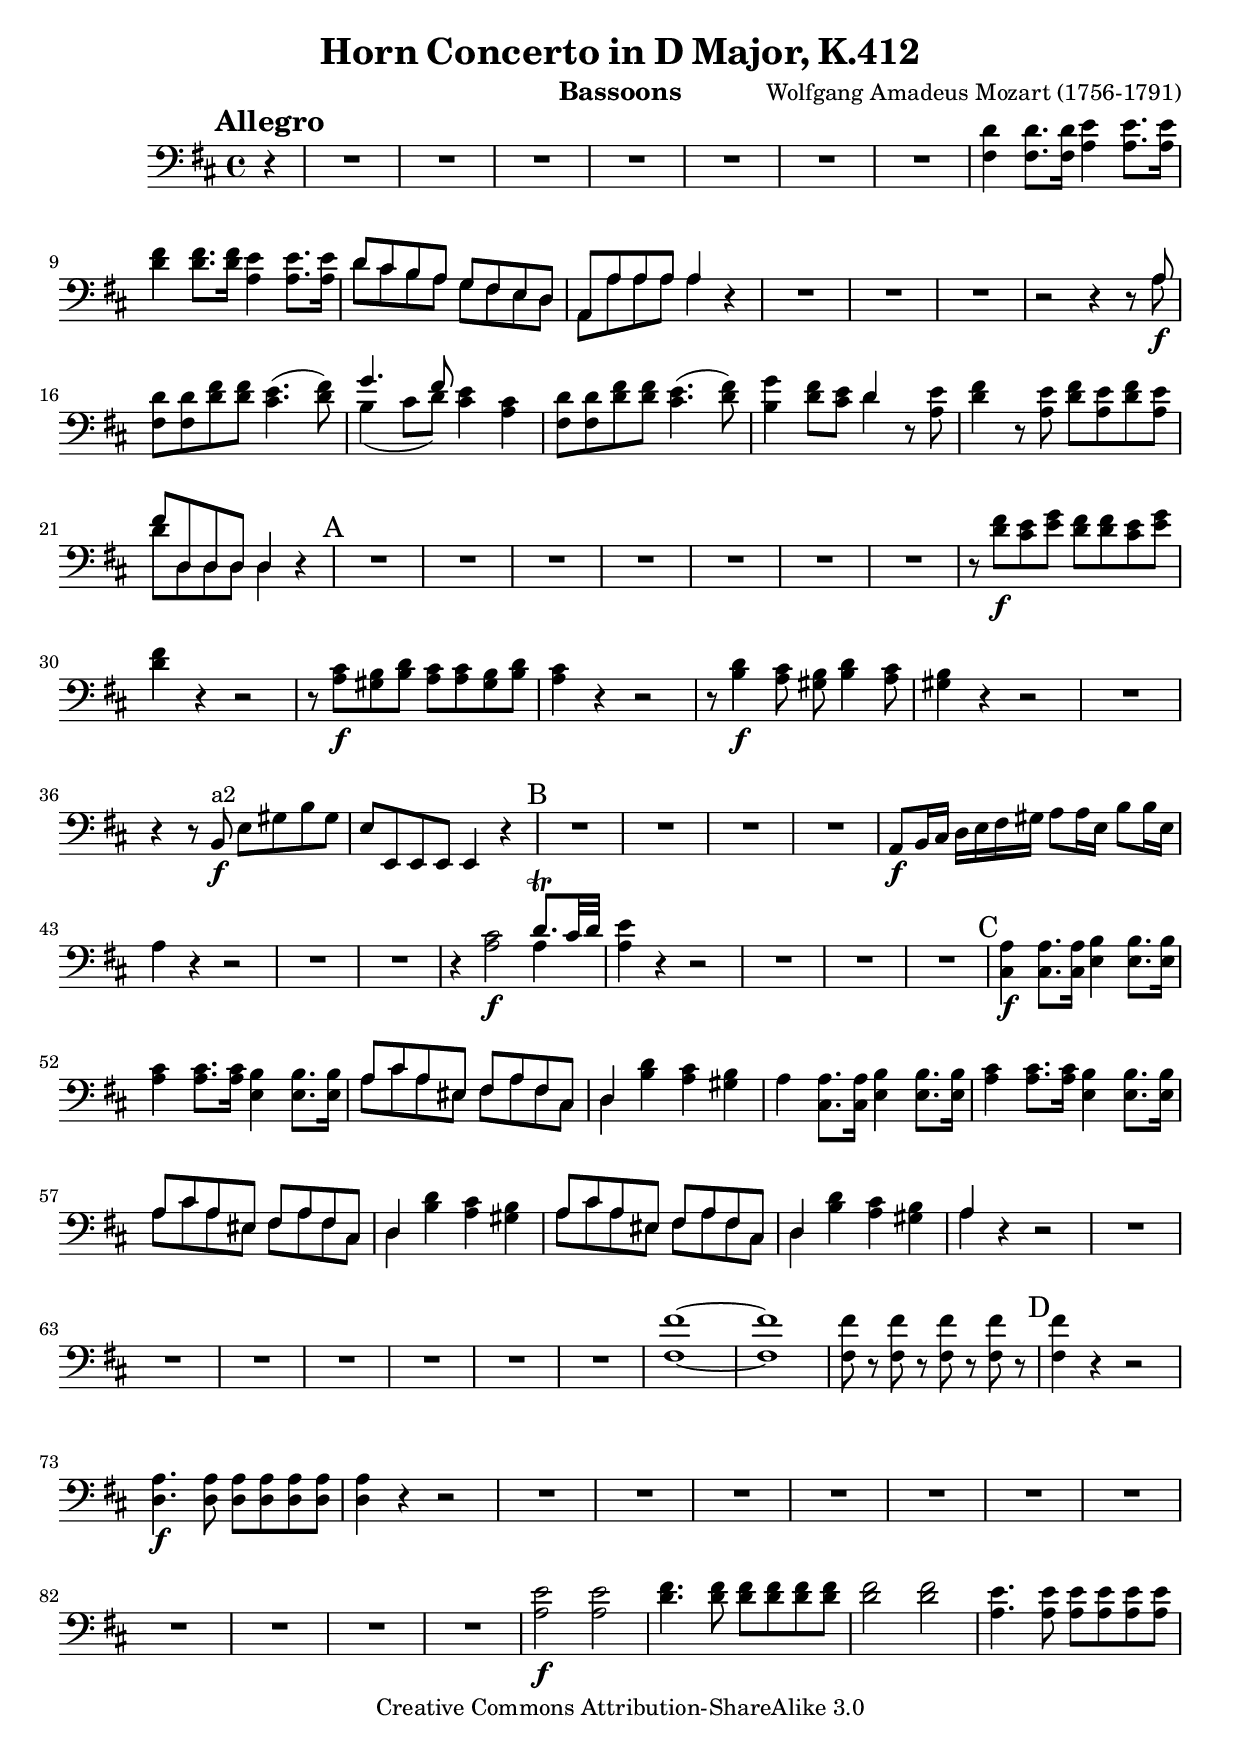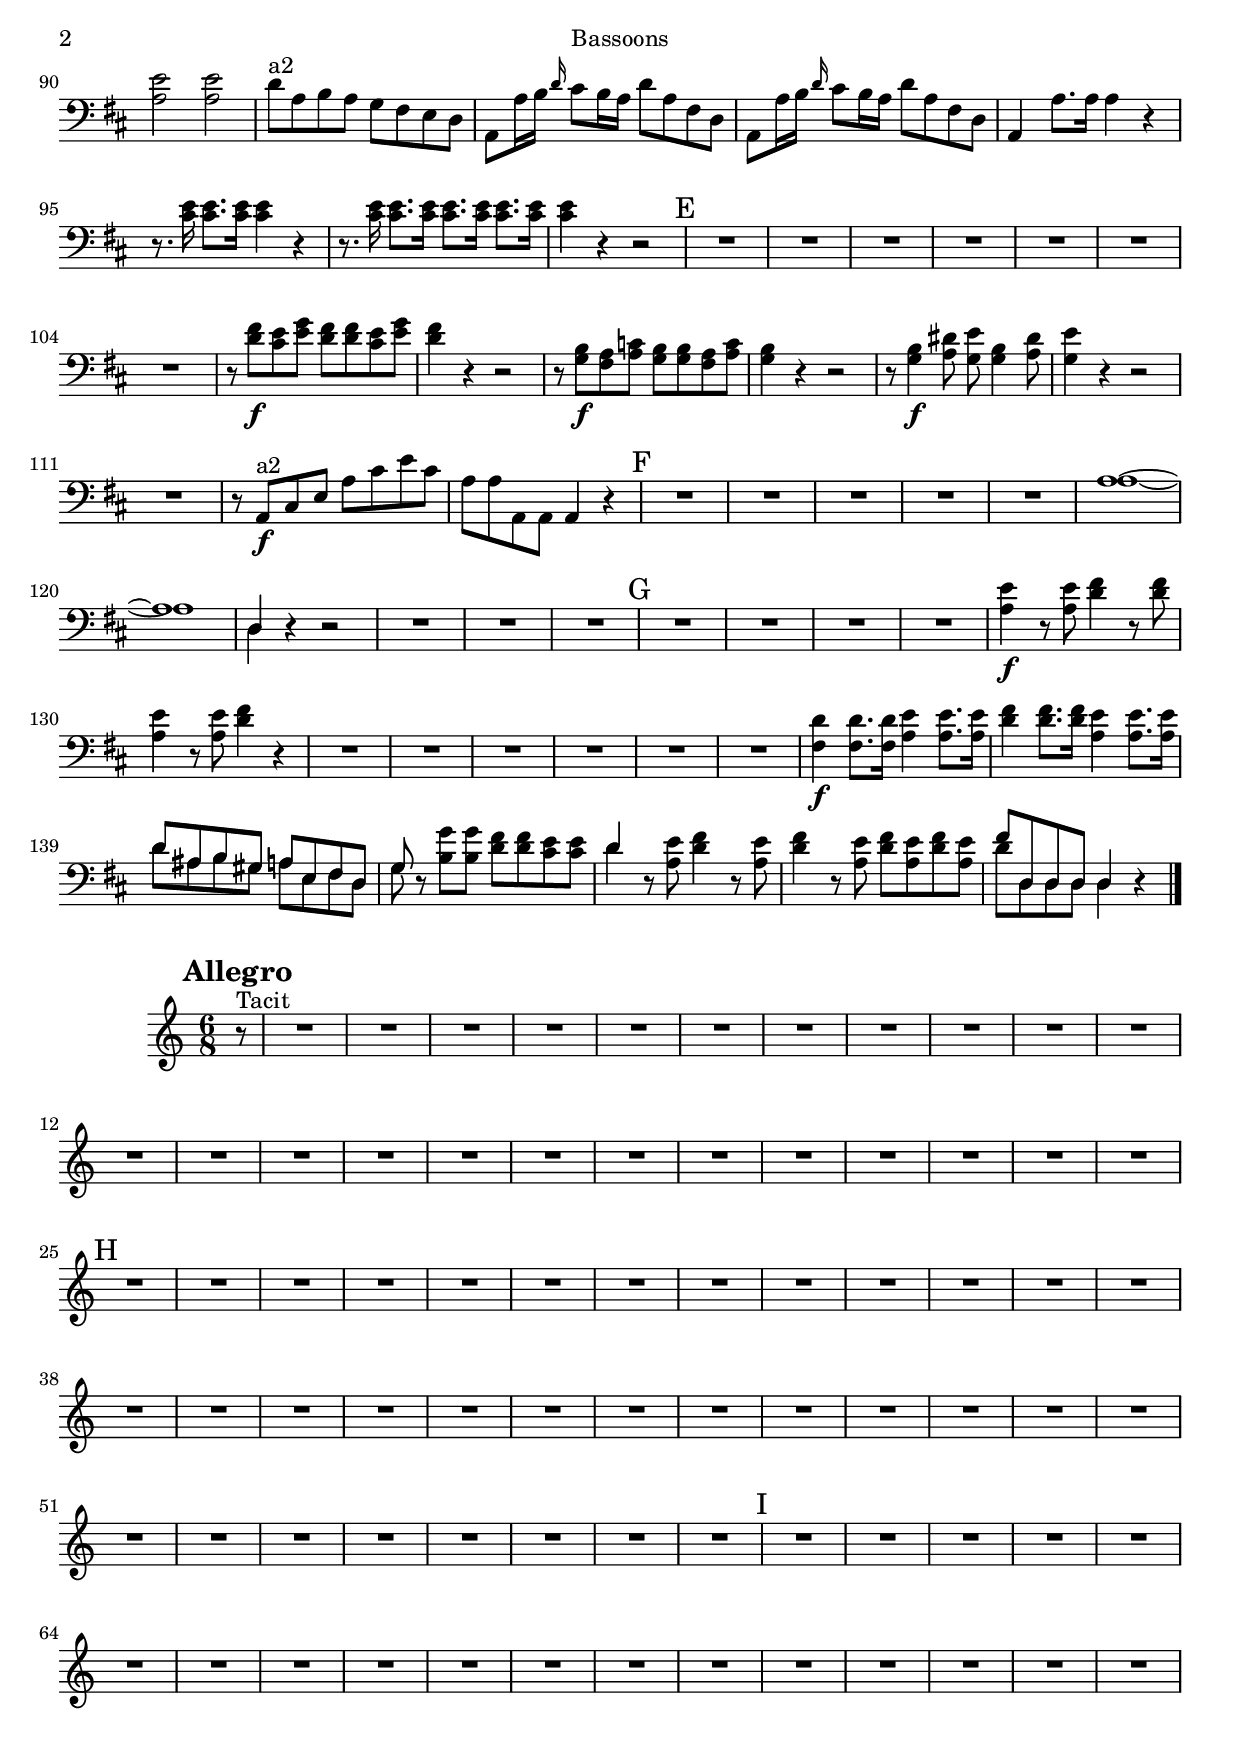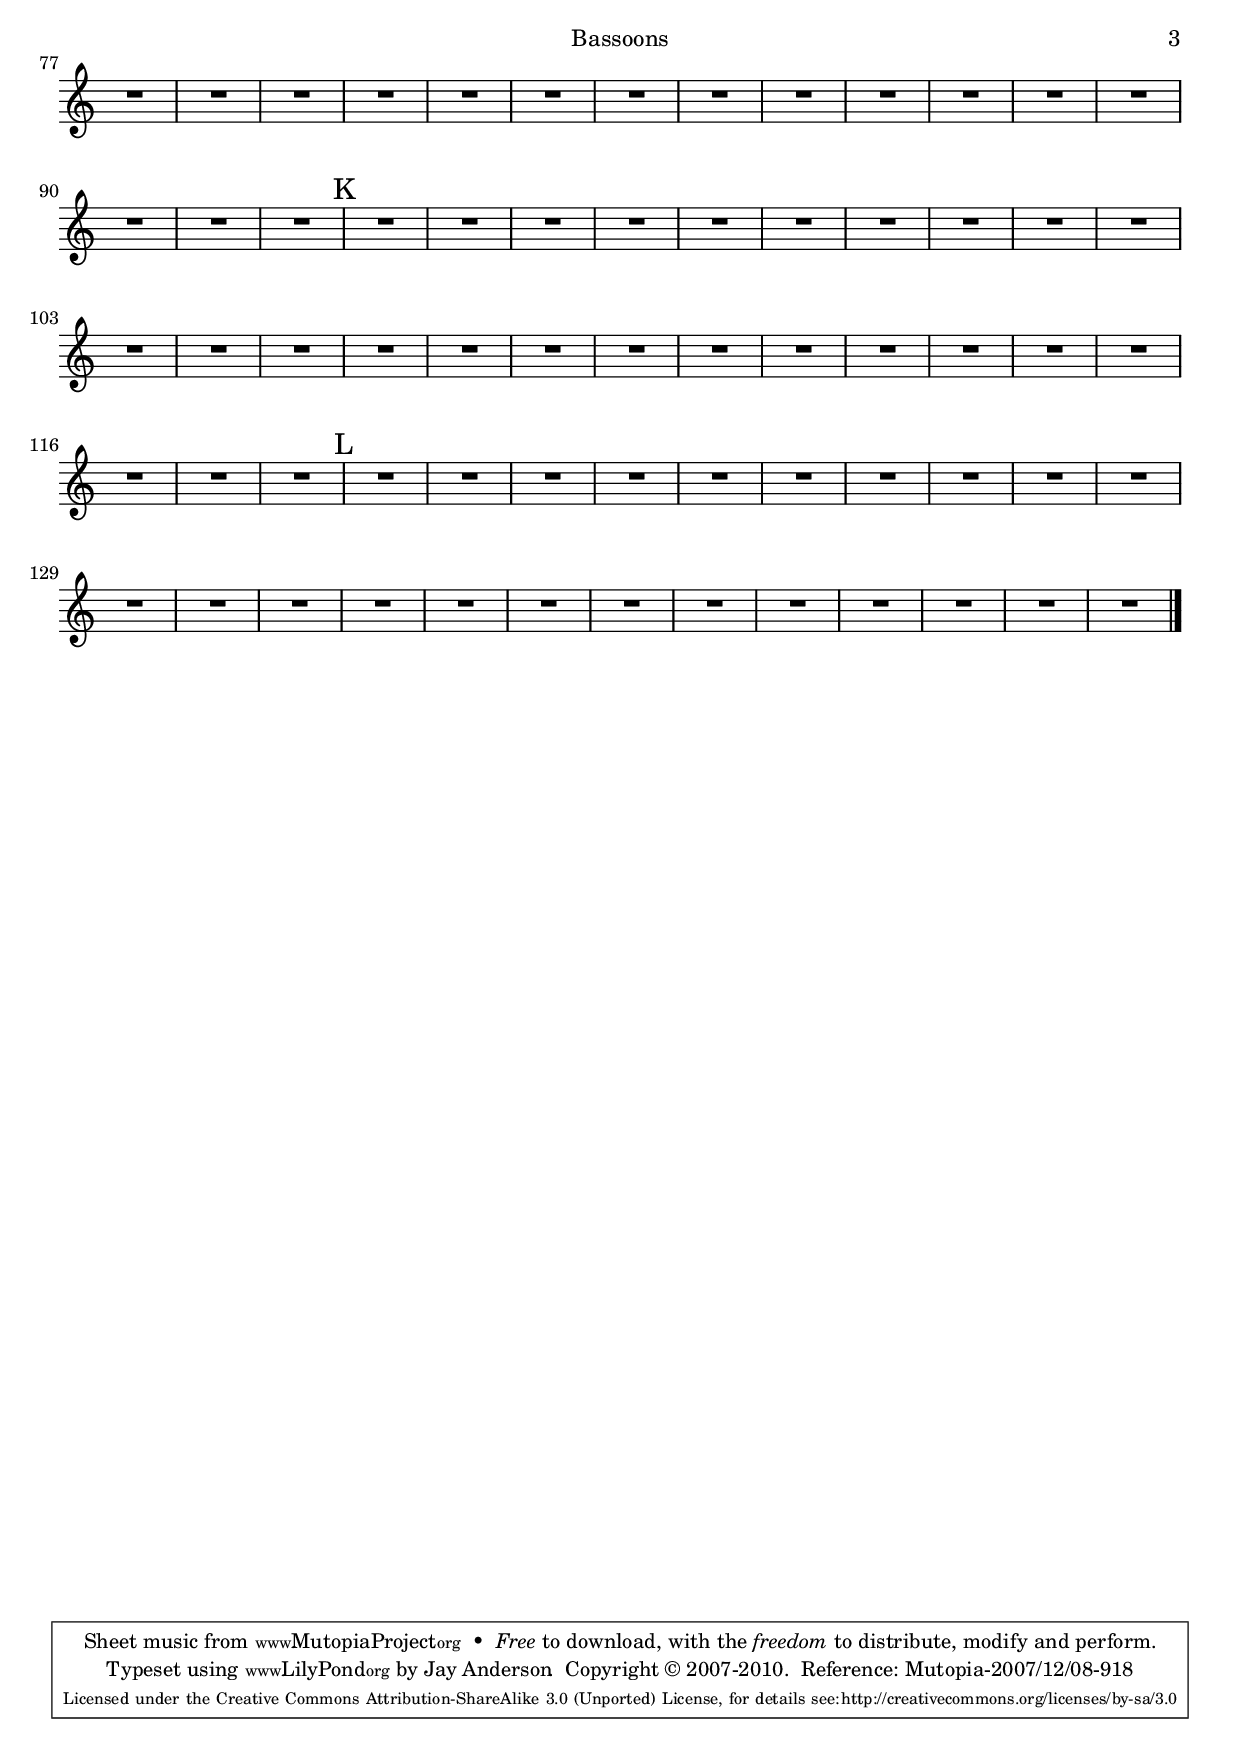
\version "2.13.10"

\include "defs.lyi"
\version "2.13.10"

\include "defs.lyi"

bassoonsMvtI = \relative c'
{
  \clef bass
  \key d \major
  r4
  R1*7 |
  <d fis,>4 <d fis,>8. <d fis,>16 <e a,>4 <e a,>8. <e a,>16 |
  <fis d>4 <fis d>8. <fis d>16 <e a,>4 <e a,>8. <e a,>16 |
  <<
    {
      d8 cis b a g fis e d |
      a a' a a a4
    }
    \\
    {
      d8 cis b a g fis e d |
      a a' a a a4
    }
  >> r4 |
  R1*3 |
  r2 r4 r8 << a \\ a\f >> |
  <fis d'> <fis d'> <d' fis> <d fis> <cis e>4.( <d fis>8) |
  << {g4. fis8} \\ {b,4( cis8 d)} >> <cis e>4 <a cis> |
  <fis d'>8 <fis d'> <d' fis> <d fis> <cis e>4.( <d fis>8) |
  <b g'>4 <d fis>8 <cis e> << d4 \\ d >> r8 <e a,> |
  <d fis>4 r8 <e a,> <d fis> <e a,> <d fis> <e a,> |
  << {fis8 d, d d d4} \\ {d'8 d, d d d4} >> r4 |
  R1*7 |
  r8 <d' fis>\f <e cis> <g e> <d fis> <d fis> <e cis> <g e> |
  <fis d>4 r r2 |
  r8 <a, cis>\f <b gis> <b d> <a cis> <a cis> <b gis> <b d> |
  <a cis>4 r r2 |
  r8 <b d>4\f <a cis>8 <gis b> <b d>4 <a cis>8 |
  <gis b>4 r r2 |
  R1 |
  r4 r8
  b,8^\aTwo\f e gis b gis |
  e e, e e e4 r |
  R1*4 |
  a8\f b16 cis d e fis gis a8 a16 e b'8 b16 e, |
  a4 r r2 |
  R1*2 |
  r4 <cis a>2\f << {d8.\trill cis32 d} \\ {a4} >> |
  <a e'>4 r r2 |
  R1*3 |
  <a cis,>4\f <a cis,>8. <a cis,>16 <b e,>4 <b e,>8. <b e,>16 |
  <cis a>4 <cis a>8. <cis a>16 <b e,>4 <b e,>8. <b e,>16 |
  <<
    {a8 cis a eis fis a fis cis | d4}
    \\
    {a'8 cis a eis fis a fis cis | d4}
  >> <b' d>4 <a cis> <gis b> |
  a4 <a cis,>8. <a cis,>16 <b e,>4 <b e,>8. <b e,>16 |
  <cis a>4 <cis a>8. <cis a>16 <b e,>4 <b e,>8. <b e,>16 |
  \repeat unfold 2
  {
    <<
      {a8 cis a eis fis a fis cis | d4}
      \\
      {a'8 cis a eis fis a fis cis | d4}
    >> <b' d>4 <a cis> <gis b> |
  }
  << a4 \\ a >> r r2 |
  R1*7 |
  <fis fis'>1~ | <fis fis'> |
  \repeat unfold 4 {<fis fis'>8 r} |
  <fis fis'>4 r r2 |
  <d a'>4.\f <d a'>8 <d a'> <d a'> <d a'> <d a'> |
  <d a'>4 r r2 |
  R1*11 |
  <a' e'>2\f <a e'> |
  <d fis>4. <d fis>8 <d fis> <d fis> <d fis> <d fis> |
  <d fis>2 <d fis> |
  <a e'>4. <a e'>8 <a e'> <a e'> <a e'> <a e'> |
  <a e'>2 <a e'> |
  d8^\aTwo a b a g fis e d |
  \repeat unfold 2
  {
    a a'16 b \grace d16 cis8 b16 a d8 a fis d |
  }
  a4 a'8. a16 a4 r |
  r8. <cis e>16 <cis e>8. <cis e>16 <cis e>4 r |
  r8. <cis e>16 \repeat unfold 3 {<cis e>8. <cis e>16} |
  <cis e>4 r r2 |
  R1*7 |
  r8 <d fis>\f <e cis> <g e> <d fis> <d fis> <e cis> <g e> |
  <fis d>4 r r2 |
  r8 <b, g>\f <a fis> <a c> <b g> <b g> <a fis> <a c> |
  <b g>4 r r2 |
  r8 <b g>4\f <a dis>8 <g e'> <g b>4 <a dis>8 |
  <g e'>4 r r2 |
  R1 |
  r8 a,^\aTwo\f cis e a cis e cis |
  a a a, a a4 r |
  R1*5 |
  <<
    {a'1~ | a | d,4}
    \\
    {a'1~ | a | d,4}
  >> r4 r2 |
  R1*7 |
  <a' e'>4\f r8 <a e'> <d fis>4 r8 <d fis>8 |
  <a e'>4 r8 <a e'> <d fis>4 r |
  R1*6 |
  <d fis,>4\f <d fis,>8. <d fis,>16 <e a,>4 <e a,>8. <e a,>16 |
  <fis d>4 <fis d>8. <fis d>16 <e a,>4 <e a,>8. <e a,>16 |
  <<
    {d8 ais b gis a e fis d | g}
    \\
    {d'8 ais b gis a e fis d | g}
  >> r8 <b g'> <b g'> <d fis> <d fis> <cis e> <cis e> |
  << d4 \\ d >> r8 <e a,>8 <fis d>4 r8 <e a,>8 |
  <fis d>4 r8 <e a,> <fis d> <e a,> <fis d> <e a,> |
  << {fis8 d, d d d4} \\ {d'8 d, d d d4} >> r4 |
}


\version "2.13.10"

\include "defs.lyi"

bassoonsMvtII = \relative c''
{
  r8^"Tacit"
  R2.*141 |
}



instrument = "Bassoons"

\book
{
  \include "Header.lyi"
  \score
  {
    \new Staff
    {
      << \bassoonsMvtI \outlineMvtI >>
    }
  }
  \score
  {
    \new Staff
    {
      << \bassoonsMvtII \outlineMvtII >>
    }
  }
}

